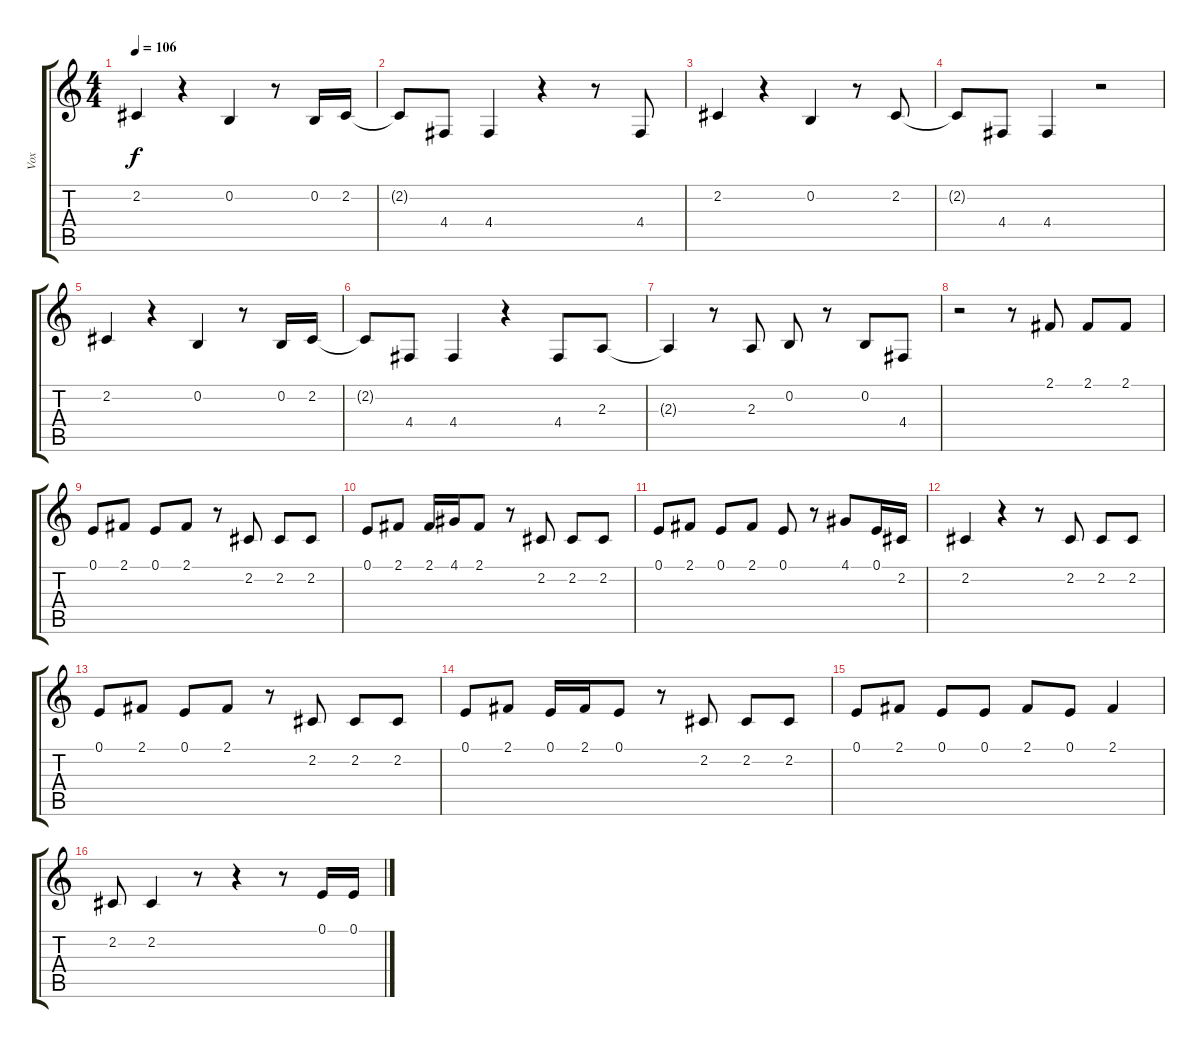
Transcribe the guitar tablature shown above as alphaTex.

\track ("Vox" "Vox") {instrument tenorsax}
\staff {score tabs}
\tuning (E4 B3 G3 D3 A2 E2) {hide}
\ts (4 4)
\tempo 106
\clef g2
\ks c
2.2.4{dy f instrument tenorsax} r.4 0.2.4 r.8 0.2.16 2.2.16 |
2.2{t}.8 4.4.8 4.4.4 r.4 r.8 4.4.8 |
2.2.4 r.4 0.2.4 r.8 2.2.8 |
2.2{t}.8 4.4.8 4.4.4 r.2 |
2.2.4 r.4 0.2.4 r.8 0.2.16 2.2.16 |
2.2{t}.8 4.4.8 4.4.4 r.4 4.4.8 2.3.8 |
2.3{t}.4 r.8 2.3.8 0.2.8 r.8 0.2.8 4.4.8 |
r.2 r.8 2.1.8 2.1.8 2.1.8 |
0.1.8 2.1.8 0.1.8 2.1.8 r.8 2.2.8 2.2.8 2.2.8 |
0.1.8 2.1.8 2.1.16 4.1.16 2.1.8 r.8 2.2.8 2.2.8 2.2.8 |
0.1.8 2.1.8 0.1.8 2.1.8 0.1.8 r.8 4.1.8 0.1.16 2.2.16 |
2.2.4 r.4 r.8 2.2.8 2.2.8 2.2.8 |
0.1.8 2.1.8 0.1.8 2.1.8 r.8 2.2.8 2.2.8 2.2.8 |
0.1.8 2.1.8 0.1.16 2.1.16 0.1.8 r.8 2.2.8 2.2.8 2.2.8 |
0.1.8 2.1.8 0.1.8 0.1.8 2.1.8 0.1.8 2.1.4 |
2.2.8 2.2.4 r.8 r.4 r.8 0.1.16 0.1.16
